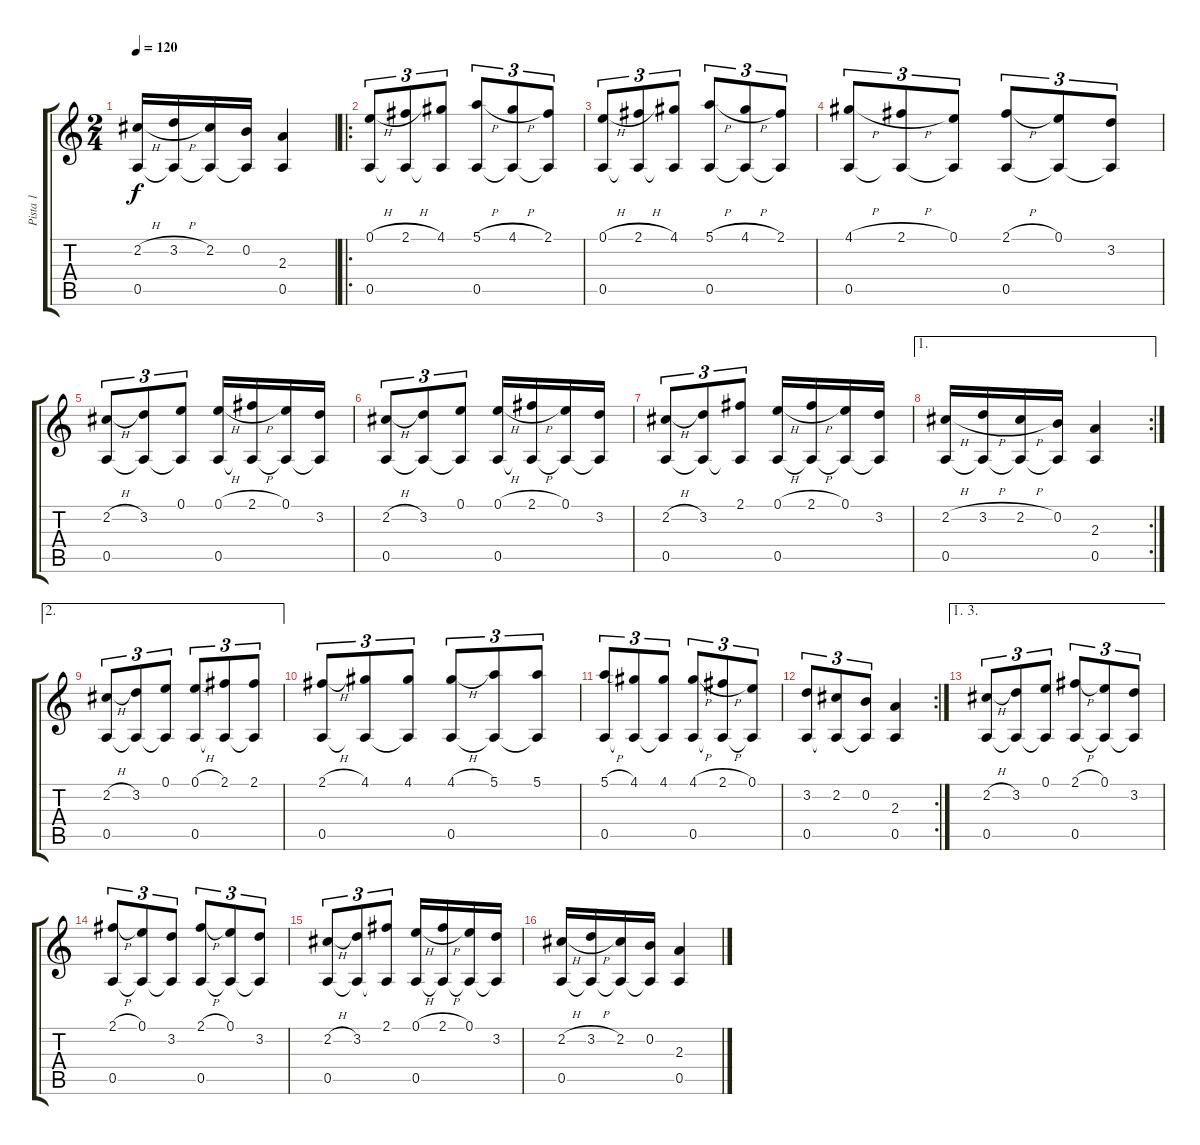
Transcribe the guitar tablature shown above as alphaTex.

\track ("Pista 1" "Pista 1") {instrument acousticguitarnylon}
\staff {score tabs}
\tuning (E4 B3 G3 D3 A2 E2) {hide}
\ts (2 4)
\tempo 120
\clef g2
\ks c
(2.2{h} 0.5).16{dy f} (3.2{h} 0.5{t}).16 (2.2 0.5{t}).16 (0.2 0.5{t}).16 (2.3 0.5).4 |
\ro
(0.1{h} 0.5).8{tu (3 2)} (2.1{h} 0.5{t}).8{tu (3 2)} (4.1 0.5{t}).8{tu (3 2)} (5.1{h} 0.5).8{tu (3 2)} (4.1{h} 0.5{t}).8{tu (3 2)} (2.1 0.5{t}).8{tu (3 2)} |
(0.1{h} 0.5).8{tu (3 2)} (2.1{h} 0.5{t}).8{tu (3 2)} (4.1 0.5{t}).8{tu (3 2)} (5.1{h} 0.5).8{tu (3 2)} (4.1{h} 0.5{t}).8{tu (3 2)} (2.1 0.5{t}).8{tu (3 2)} |
(4.1{h} 0.5).8{tu (3 2)} (2.1{h} 0.5{t}).8{tu (3 2)} (0.1 0.5{t}).8{tu (3 2)} (2.1{h} 0.5).8{tu (3 2)} (0.1 0.5{t}).8{tu (3 2)} (3.2 0.5{t}).8{tu (3 2)} |
(2.2{h} 0.5).8{tu (3 2)} (3.2 0.5{t}).8{tu (3 2)} (0.1 0.5{t}).8{tu (3 2)} (0.1{h} 0.5).16 (2.1{h} 0.5{t}).16 (0.1 0.5{t}).16 (3.2 0.5{t}).16 |
(2.2{h} 0.5).8{tu (3 2)} (3.2 0.5{t}).8{tu (3 2)} (0.1 0.5{t}).8{tu (3 2)} (0.1{h} 0.5).16 (2.1{h} 0.5{t}).16 (0.1 0.5{t}).16 (3.2 0.5{t}).16 |
(2.2{h} 0.5).8{tu (3 2)} (3.2 0.5{t}).8{tu (3 2)} (2.1 0.5{t}).8{tu (3 2)} (0.1{h} 0.5).16 (2.1{h} 0.5{t}).16 (0.1 0.5{t}).16 (3.2 0.5{t}).16 |
\ae 1
\rc 2
(2.2{h} 0.5).16 (3.2{h} 0.5{t}).16 (2.2{h} 0.5{t}).16 (0.2 0.5{t}).16 (2.3 0.5).4 |
\ae 2
(2.2{h} 0.5).8{tu (3 2)} (3.2 0.5{t}).8{tu (3 2)} (0.1 0.5{t}).8{tu (3 2)} (0.1{h} 0.5).8{tu (3 2)} (2.1 0.5{t}).8{tu (3 2)} (2.1 0.5{t}).8{tu (3 2)} |
(2.1{h} 0.5).8{tu (3 2)} (4.1 0.5{t}).8{tu (3 2)} (4.1 0.5{t}).8{tu (3 2)} (4.1{h} 0.5).8{tu (3 2)} (5.1 0.5{t}).8{tu (3 2)} (5.1 0.5{t}).8{tu (3 2)} |
(5.1{h} 0.5).8{tu (3 2)} (4.1 0.5{t}).8{tu (3 2)} (4.1 0.5{t}).8{tu (3 2)} (4.1{h} 0.5).8{tu (3 2)} (2.1{h} 0.5{t}).8{tu (3 2)} (0.1 0.5{t}).8{tu (3 2)} |
\rc 2
(3.2 0.5).8{tu (3 2)} (2.2 0.5{t}).8{tu (3 2)} (0.2 0.5{t}).8{tu (3 2)} (2.3 0.5).4 |
\ae (1 3)
(2.2{h} 0.5).8{tu (3 2)} (3.2 0.5{t}).8{tu (3 2)} (0.1 0.5{t}).8{tu (3 2)} (2.1{h} 0.5).8{tu (3 2)} (0.1 0.5{t}).8{tu (3 2)} (3.2 0.5{t}).8{tu (3 2)} |
(2.1{h} 0.5).8{tu (3 2)} (0.1 0.5{t}).8{tu (3 2)} (3.2 0.5{t}).8{tu (3 2)} (2.1{h} 0.5).8{tu (3 2)} (0.1 0.5{t}).8{tu (3 2)} (3.2 0.5{t}).8{tu (3 2)} |
(2.2{h} 0.5).8{tu (3 2)} (3.2 0.5{t}).8{tu (3 2)} (2.1 0.5{t}).8{tu (3 2)} (0.1{h} 0.5).16 (2.1{h} 0.5{t}).16 (0.1 0.5{t}).16 (3.2 0.5{t}).16 |
(2.2{h} 0.5).16 (3.2{h} 0.5{t}).16 (2.2 0.5{t}).16 (0.2 0.5{t}).16 (2.3 0.5).4
